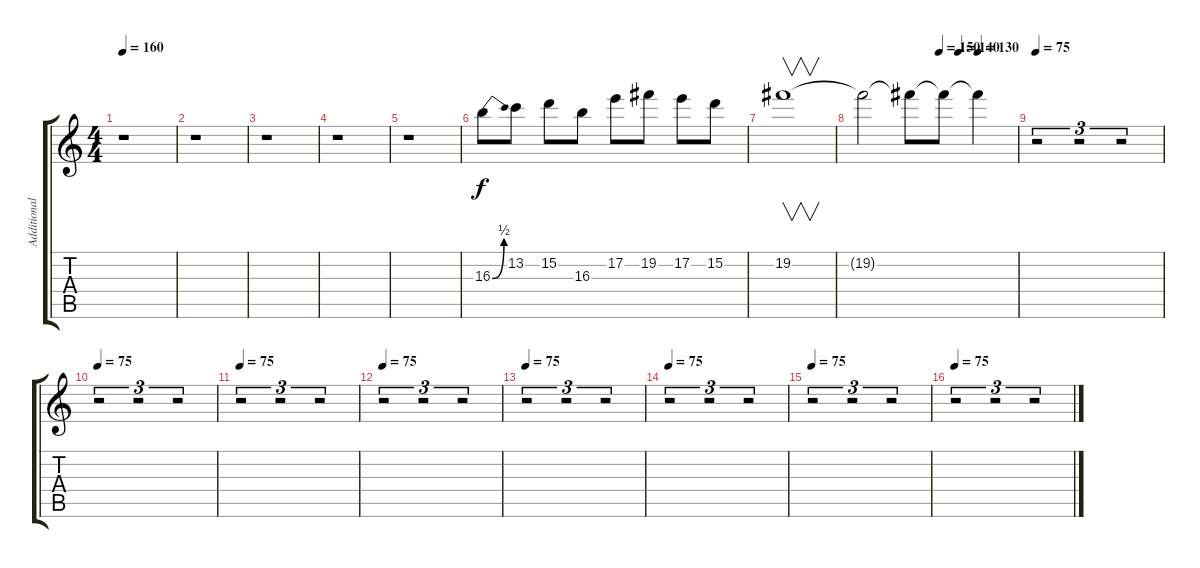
\track ("Additional Guitar" "Additional") {instrument overdrivenguitar}
\staff {score tabs}
\tuning (E4 B3 G3 D3 A2 E2) {hide}
\ts (4 4)
\tempo 160
\clef g2
\ks c
r.1{dy f} |
r.1 |
r.1 |
r.1 |
r.1 |
16.3{be (bend 0 0 60 2)}.8 13.2.8 15.2.8 16.3.8 17.2.8 19.2.8 17.2.8 15.2.8 |
19.2.1{v} |
\tempo (150 0.5)
\tempo (140 0.625)
\tempo (130 0.75)
19.2{t}.2 19.2{t}.8 19.2{t}.8 19.2{t}.4 |
\tempo 75
r.2{tu (3 2)} r.2{tu (3 2)} r.2{tu (3 2)} |
\tempo 75
r.2{tu (3 2)} r.2{tu (3 2)} r.2{tu (3 2)} |
\tempo 75
r.2{tu (3 2)} r.2{tu (3 2)} r.2{tu (3 2)} |
\tempo 75
r.2{tu (3 2)} r.2{tu (3 2)} r.2{tu (3 2)} |
\tempo 75
r.2{tu (3 2)} r.2{tu (3 2)} r.2{tu (3 2)} |
\tempo 75
r.2{tu (3 2)} r.2{tu (3 2)} r.2{tu (3 2)} |
\tempo 75
r.2{tu (3 2)} r.2{tu (3 2)} r.2{tu (3 2)} |
\tempo 75
r.2{tu (3 2)} r.2{tu (3 2)} r.2{tu (3 2)}
